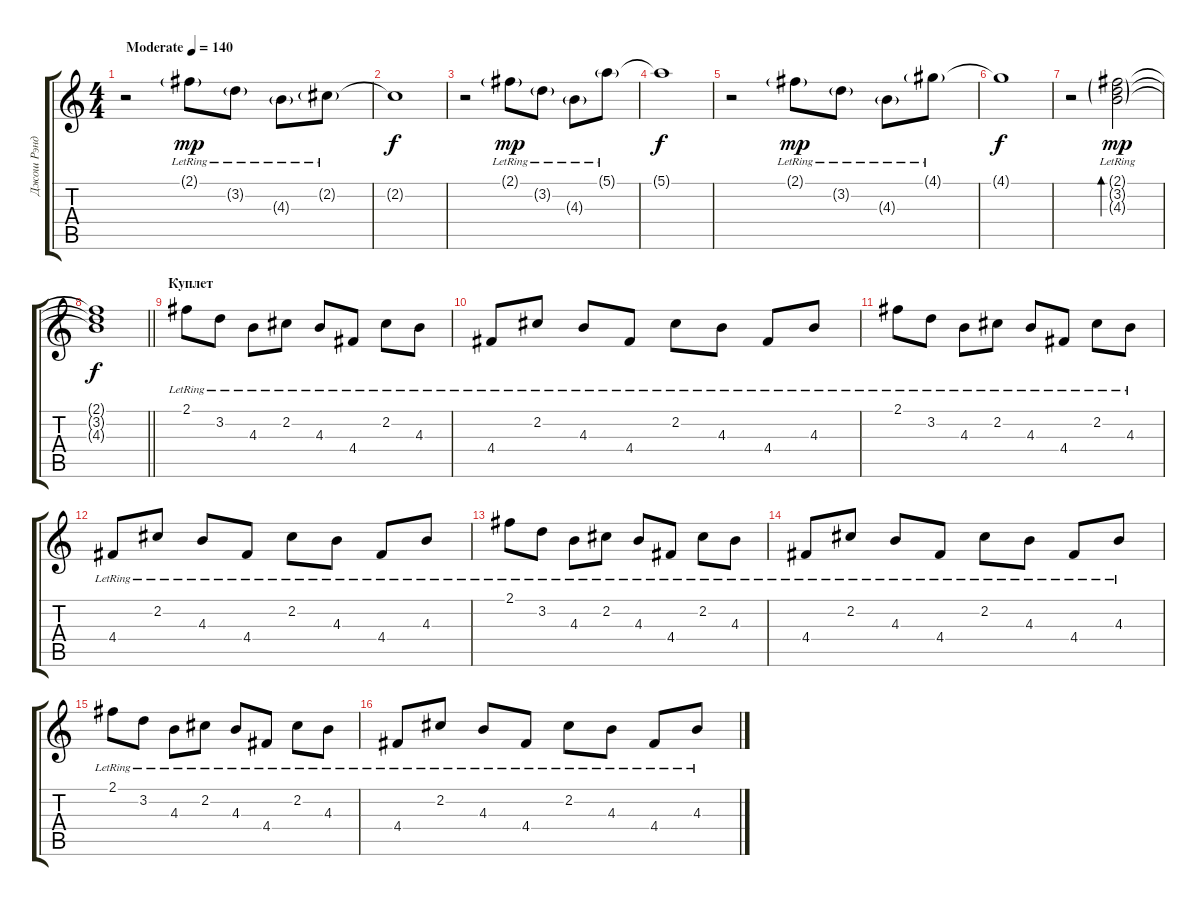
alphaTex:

\track ("Джош Рэнд (акустика)" "Джош Рэнд ") {instrument acousticguitarsteel}
\staff {score tabs}
\tuning (E4 B3 G3 D3 A2 E2) {hide}
\ts (4 4)
\tempo (140 "Moderate")
\clef g2
\ks c
r.2{dy mp instrument acousticguitarsteel} 2.1{g lr}.8 3.2{g lr}.8 4.3{g lr}.8 2.2{g lr}.8 |
2.2{t}.1{dy f} |
r.2 2.1{g lr}.8{dy mp} 3.2{g lr}.8 4.3{g lr}.8 5.1{g lr}.8 |
5.1{t}.1{dy f} |
r.2 2.1{g lr}.8{dy mp} 3.2{g lr}.8 4.3{g lr}.8 4.1{g lr}.8 |
4.1{t}.1{dy f} |
r.2 (2.1{g lr} 3.2{g lr} 4.3{g lr}).2{bd 240 dy mp} |
\barLineRight lightlight
(2.1{t} 3.2{t} 4.3{t}).1{dy f} |
\section ("" "Куплет")
2.1{lr}.8 3.2{lr}.8 4.3{lr}.8 2.2{lr}.8 4.3{lr}.8 4.4{lr}.8 2.2{lr}.8 4.3{lr}.8 |
4.4{lr}.8 2.2{lr}.8 4.3{lr}.8 4.4{lr}.8 2.2{lr}.8 4.3{lr}.8 4.4{lr}.8 4.3{lr}.8 |
2.1{lr}.8 3.2{lr}.8 4.3{lr}.8 2.2{lr}.8 4.3{lr}.8 4.4{lr}.8 2.2{lr}.8 4.3{lr}.8 |
4.4{lr}.8 2.2{lr}.8 4.3{lr}.8 4.4{lr}.8 2.2{lr}.8 4.3{lr}.8 4.4{lr}.8 4.3{lr}.8 |
2.1{lr}.8 3.2{lr}.8 4.3{lr}.8 2.2{lr}.8 4.3{lr}.8 4.4{lr}.8 2.2{lr}.8 4.3{lr}.8 |
4.4{lr}.8 2.2{lr}.8 4.3{lr}.8 4.4{lr}.8 2.2{lr}.8 4.3{lr}.8 4.4{lr}.8 4.3{lr}.8 |
2.1{lr}.8 3.2{lr}.8 4.3{lr}.8 2.2{lr}.8 4.3{lr}.8 4.4{lr}.8 2.2{lr}.8 4.3{lr}.8 |
4.4{lr}.8 2.2{lr}.8 4.3{lr}.8 4.4{lr}.8 2.2{lr}.8 4.3{lr}.8 4.4{lr}.8 4.3{lr}.8
